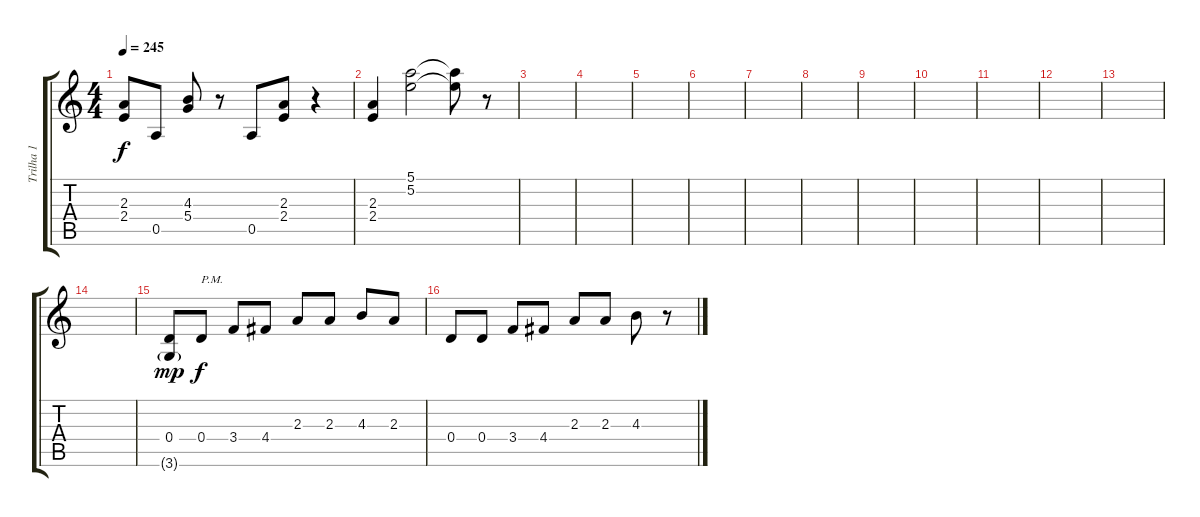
\track ("Trilha 1" "Trilha 1") {instrument electricguitarclean}
\staff {score tabs}
\tuning (E4 B3 G3 D3 A2 E2) {hide}
\ts (4 4)
\tempo 245
\clef g2
\ks c
(2.3 2.4).8{dy f} 0.5.8 (4.3 5.4).8 r.8 0.5.8 (2.3 2.4).8 r.4 |
(2.3 2.4).4 (5.1 5.2).2 (5.1{t} 5.2{t}).8 r.8 |
|
|
|
|
|
|
|
|
|
|
|
|
(0.4 3.6{g}).8{dy mp} 0.4.8{txt "P.M." dy f instrument electricguitarmuted} 3.4.8 4.4.8 2.3.8 2.3.8 4.3.8 2.3.8 |
0.4.8 0.4.8 3.4.8 4.4.8 2.3.8 2.3.8 4.3.8 r.8
